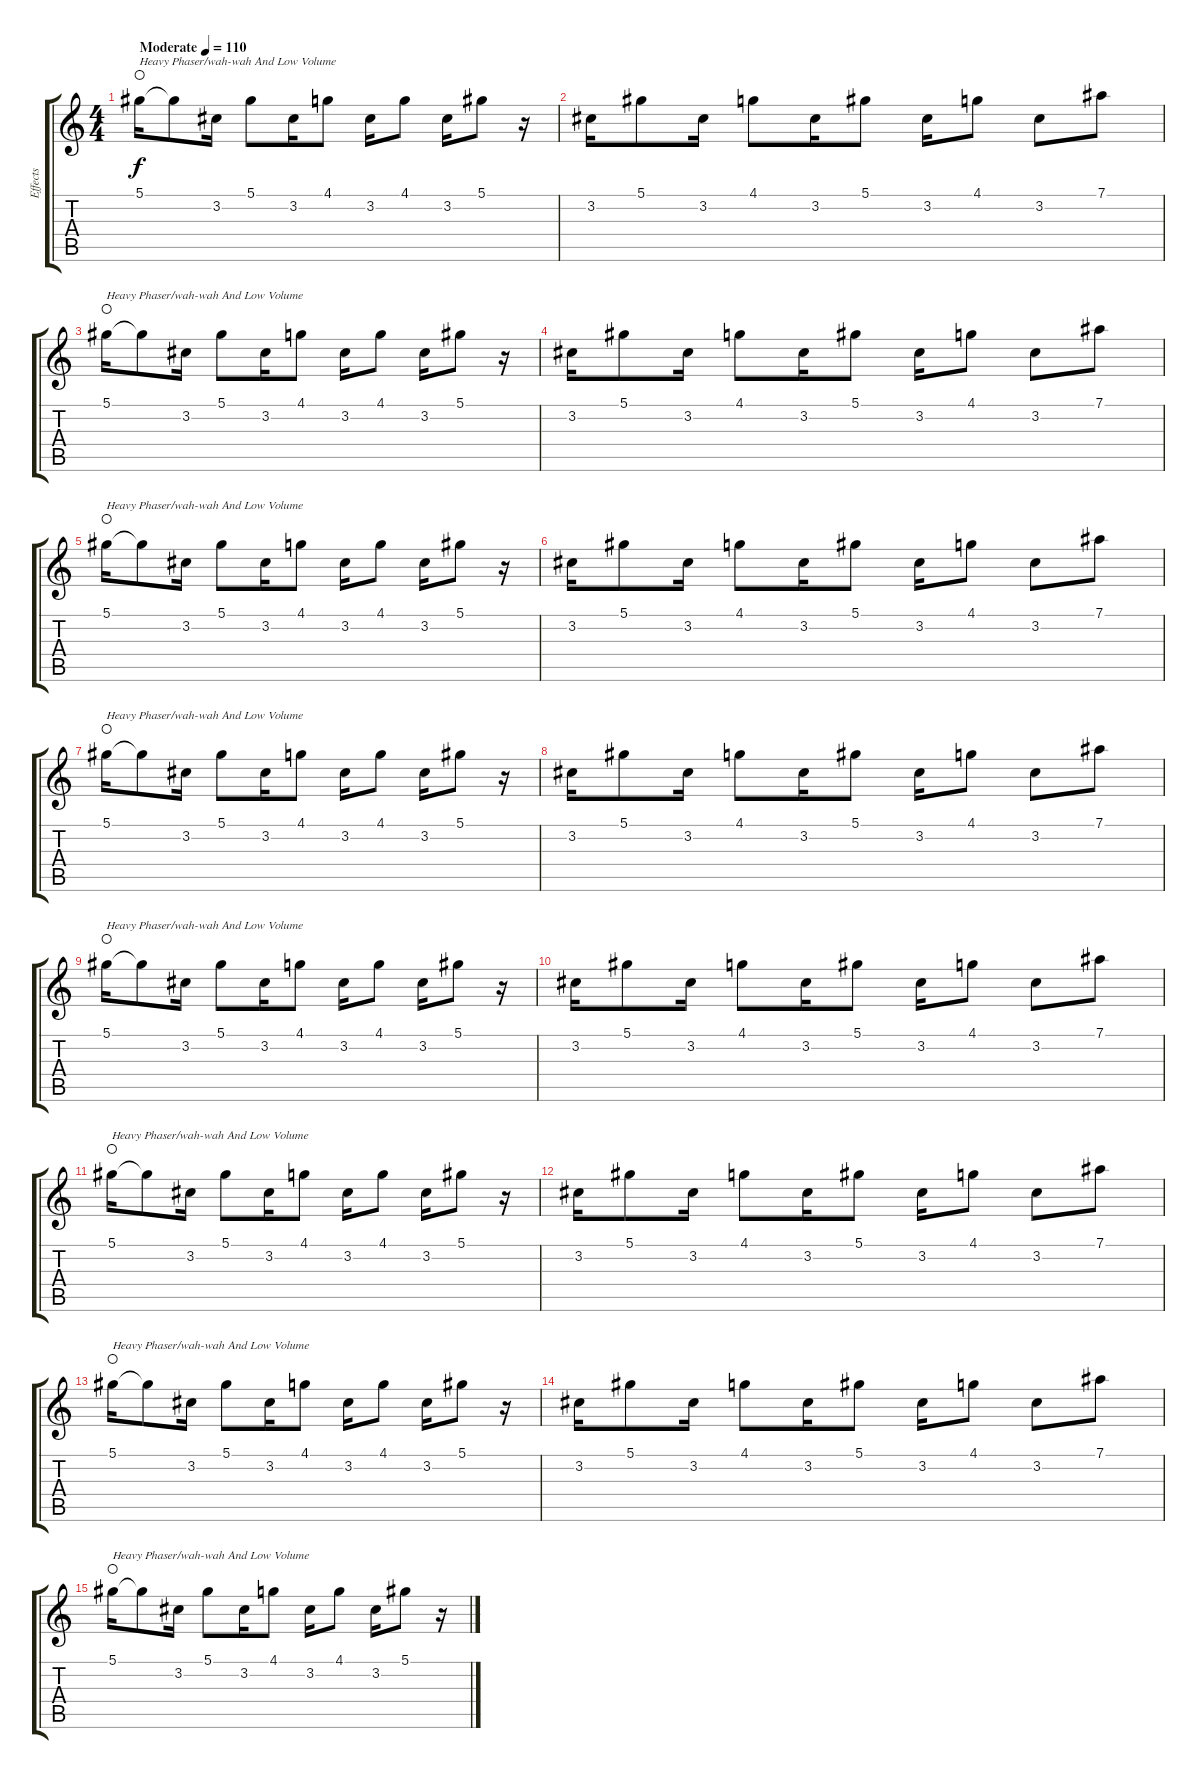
\track ("Effects" "Effects") {instrument distortionguitar}
\staff {score tabs}
\tuning (Eb4 Bb3 Gb3 Db3 Ab2 Db2) {hide}
\ts (4 4)
\tempo (110 "Moderate")
\clef g2
\ks c
5.1.16{txt "Heavy Phaser/wah-wah And Low Volume" dy f instrument distortionguitar waho} 5.1{t}.8 3.2.16 5.1.8 3.2.16 4.1.8 3.2.16 4.1.8 3.2.16 5.1.8 r.16 |
3.2.16 5.1.8 3.2.16 4.1.8 3.2.16 5.1.8 3.2.16 4.1.8 3.2.8 7.1.8 |
5.1.16{txt "Heavy Phaser/wah-wah And Low Volume" waho} 5.1{t}.8 3.2.16 5.1.8 3.2.16 4.1.8 3.2.16 4.1.8 3.2.16 5.1.8 r.16 |
3.2.16 5.1.8 3.2.16 4.1.8 3.2.16 5.1.8 3.2.16 4.1.8 3.2.8 7.1.8 |
5.1.16{txt "Heavy Phaser/wah-wah And Low Volume" waho} 5.1{t}.8 3.2.16 5.1.8 3.2.16 4.1.8 3.2.16 4.1.8 3.2.16 5.1.8 r.16 |
3.2.16 5.1.8 3.2.16 4.1.8 3.2.16 5.1.8 3.2.16 4.1.8 3.2.8 7.1.8 |
5.1.16{txt "Heavy Phaser/wah-wah And Low Volume" waho} 5.1{t}.8 3.2.16 5.1.8 3.2.16 4.1.8 3.2.16 4.1.8 3.2.16 5.1.8 r.16 |
3.2.16 5.1.8 3.2.16 4.1.8 3.2.16 5.1.8 3.2.16 4.1.8 3.2.8 7.1.8 |
5.1.16{txt "Heavy Phaser/wah-wah And Low Volume" waho} 5.1{t}.8 3.2.16 5.1.8 3.2.16 4.1.8 3.2.16 4.1.8 3.2.16 5.1.8 r.16 |
3.2.16 5.1.8 3.2.16 4.1.8 3.2.16 5.1.8 3.2.16 4.1.8 3.2.8 7.1.8 |
5.1.16{txt "Heavy Phaser/wah-wah And Low Volume" waho} 5.1{t}.8 3.2.16 5.1.8 3.2.16 4.1.8 3.2.16 4.1.8 3.2.16 5.1.8 r.16 |
3.2.16 5.1.8 3.2.16 4.1.8 3.2.16 5.1.8 3.2.16 4.1.8 3.2.8 7.1.8 |
5.1.16{txt "Heavy Phaser/wah-wah And Low Volume" waho} 5.1{t}.8 3.2.16 5.1.8 3.2.16 4.1.8 3.2.16 4.1.8 3.2.16 5.1.8 r.16 |
3.2.16 5.1.8 3.2.16 4.1.8 3.2.16 5.1.8 3.2.16 4.1.8 3.2.8 7.1.8 |
5.1.16{txt "Heavy Phaser/wah-wah And Low Volume" waho} 5.1{t}.8 3.2.16 5.1.8 3.2.16 4.1.8 3.2.16 4.1.8 3.2.16 5.1.8 r.16
